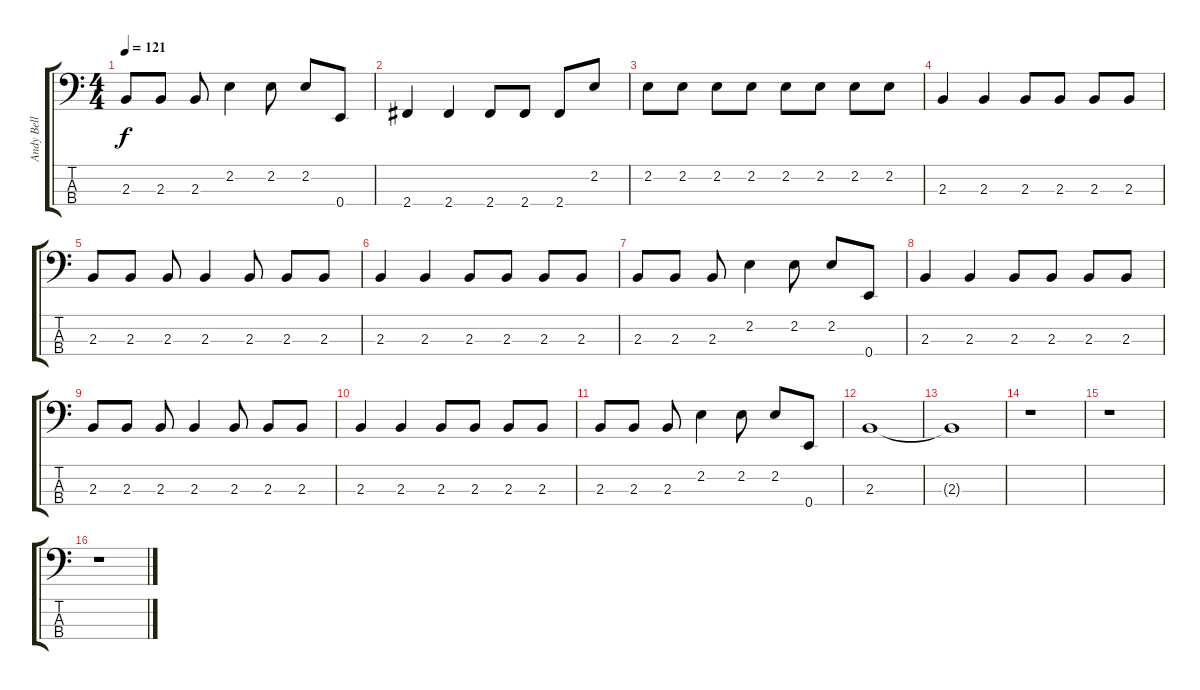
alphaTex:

\track ("Andy Bell - Bass" "Andy Bell ") {instrument electricbasspick}
\staff {score tabs}
\tuning (G2 D2 A1 E1) {hide}
\ts (4 4)
\tempo 121
\clef f4
\ks c
2.3.8{dy f} 2.3.8 2.3.8 2.2.4 2.2.8 2.2.8 0.4.8 |
2.4.4 2.4.4 2.4.8 2.4.8 2.4.8 2.2.8 |
2.2.8 2.2.8 2.2.8 2.2.8 2.2.8 2.2.8 2.2.8 2.2.8 |
2.3.4 2.3.4 2.3.8 2.3.8 2.3.8 2.3.8 |
2.3.8 2.3.8 2.3.8 2.3.4 2.3.8 2.3.8 2.3.8 |
2.3.4 2.3.4 2.3.8 2.3.8 2.3.8 2.3.8 |
2.3.8 2.3.8 2.3.8 2.2.4 2.2.8 2.2.8 0.4.8 |
2.3.4 2.3.4 2.3.8 2.3.8 2.3.8 2.3.8 |
2.3.8 2.3.8 2.3.8 2.3.4 2.3.8 2.3.8 2.3.8 |
2.3.4 2.3.4 2.3.8 2.3.8 2.3.8 2.3.8 |
2.3.8 2.3.8 2.3.8 2.2.4 2.2.8 2.2.8 0.4.8 |
2.3.1{volume 10} |
2.3{t}.1 |
r.1 |
r.1 |
r.1
